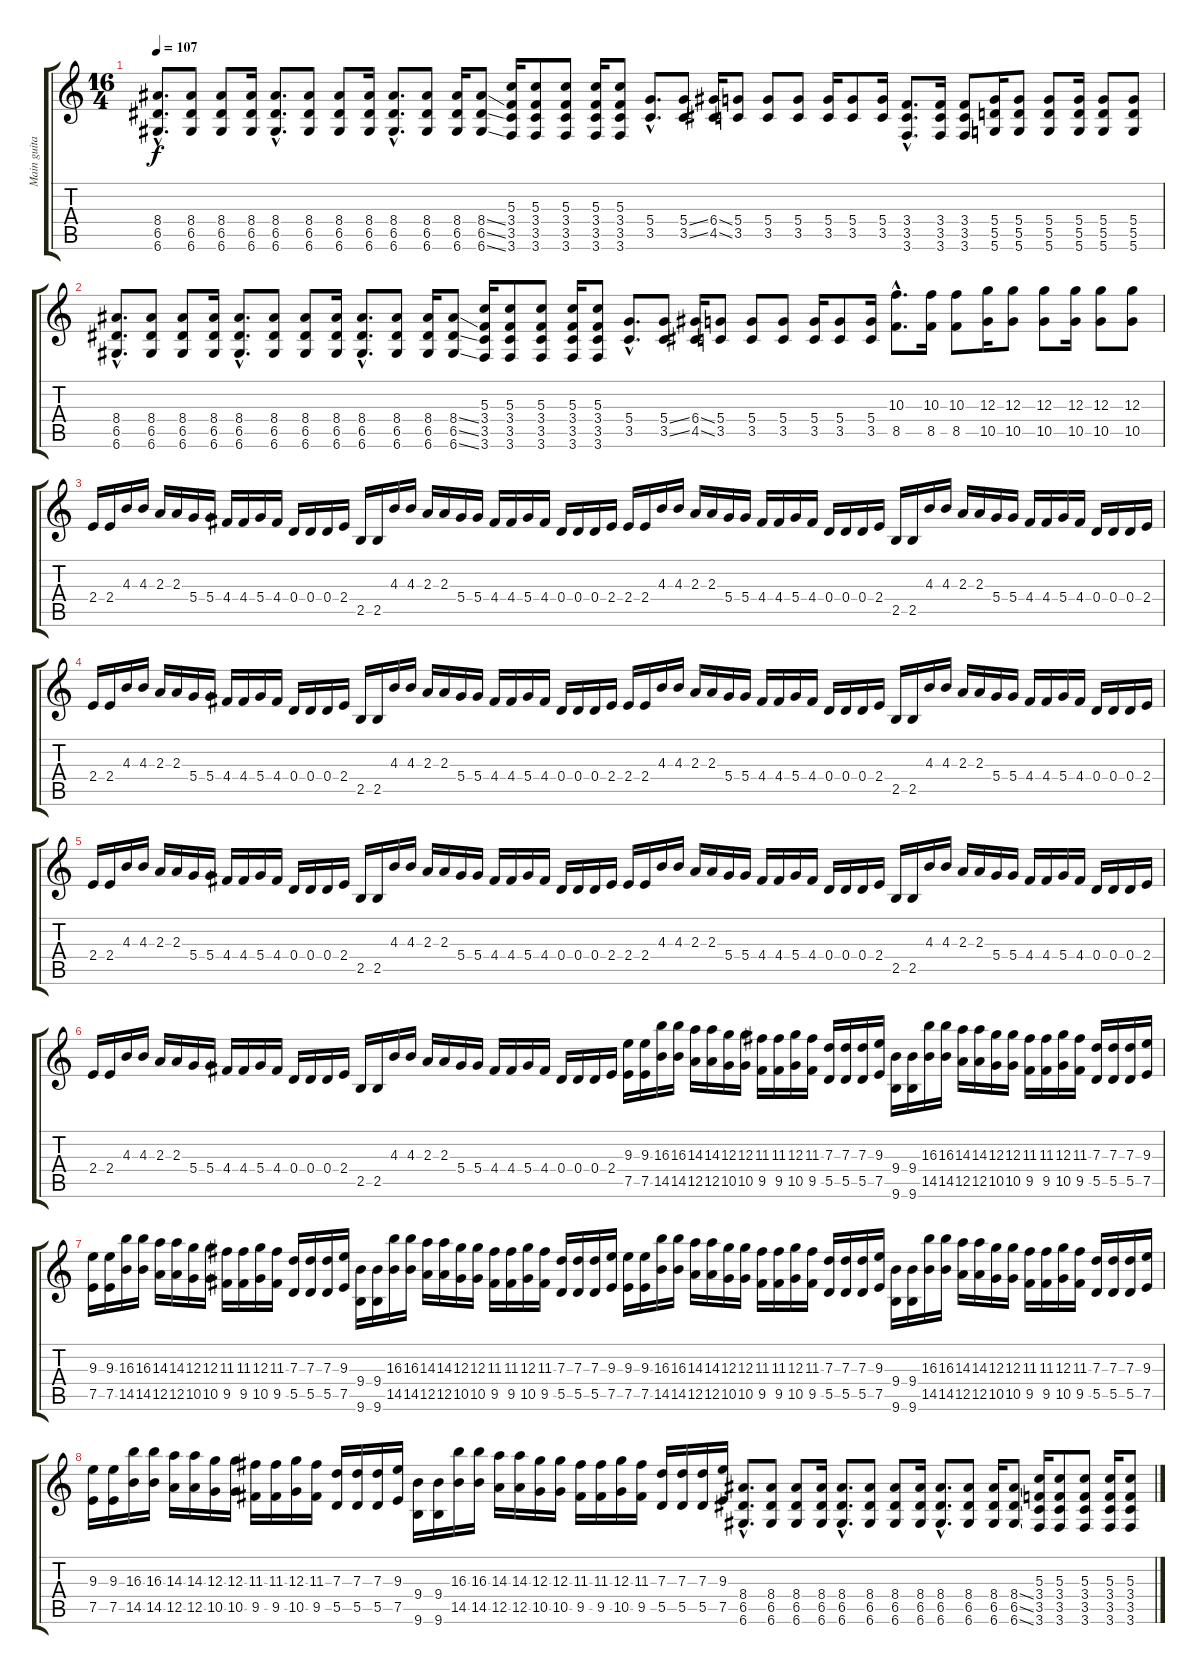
\track ("Main guitar" "Main guita") {instrument overdrivenguitar}
\staff {score tabs}
\tuning (E4 B3 G3 D3 A2 D2) {hide}
\ts (16 4)
\tempo 107
\clef g2
\ks c
(8.4{hac} 6.5{hac} 6.6{hac}).8{d dy f instrument overdrivenguitar} (8.4 6.5 6.6).8 (8.4 6.5 6.6).8 (8.4 6.5 6.6).16 (8.4{hac} 6.5{hac} 6.6{hac}).8{d} (8.4 6.5 6.6).8 (8.4 6.5 6.6).8 (8.4 6.5 6.6).16 (8.4{hac} 6.5{hac} 6.6{hac}).8{d} (8.4 6.5 6.6).8 (8.4 6.5 6.6).16 (8.4{ss} 6.5{ss} 6.6{ss}).8 (5.3 3.4 3.5 3.6).16 (5.3 3.4 3.5 3.6).8 (5.3 3.4 3.5 3.6).8 (5.3 3.4 3.5 3.6).16 (5.3 3.4 3.5 3.6).8 (5.4{hac} 3.5{hac}).8{d} (5.4{ss} 3.5{ss}).8 (6.4{ss} 4.5{ss}).16 (5.4 3.5).8 (5.4 3.5).8 (5.4 3.5).8 (5.4 3.5).16 (5.4 3.5).8 (5.4 3.5).16 (3.4{hac} 3.5{hac} 3.6{hac}).8{d} (3.4 3.5 3.6).16 (3.4 3.5 3.6).8 (5.4 5.5 5.6).16 (5.4 5.5 5.6).8 (5.4 5.5 5.6).8 (5.4 5.5 5.6).16 (5.4 5.5 5.6).8 (5.4 5.5 5.6).8 |
(8.4{hac} 6.5{hac} 6.6{hac}).8{d} (8.4 6.5 6.6).8 (8.4 6.5 6.6).8 (8.4 6.5 6.6).16 (8.4{hac} 6.5{hac} 6.6{hac}).8{d} (8.4 6.5 6.6).8 (8.4 6.5 6.6).8 (8.4 6.5 6.6).16 (8.4{hac} 6.5{hac} 6.6{hac}).8{d} (8.4 6.5 6.6).8 (8.4 6.5 6.6).16 (8.4{ss} 6.5{ss} 6.6{ss}).8 (5.3 3.4 3.5 3.6).16 (5.3 3.4 3.5 3.6).8 (5.3 3.4 3.5 3.6).8 (5.3 3.4 3.5 3.6).16 (5.3 3.4 3.5 3.6).8 (5.4{hac} 3.5{hac}).8{d} (5.4{ss} 3.5{ss}).8 (6.4{ss} 4.5{ss}).16 (5.4 3.5).8 (5.4 3.5).8 (5.4 3.5).8 (5.4 3.5).16 (5.4 3.5).8 (5.4 3.5).16 (10.3{hac} 8.5{hac}).8{d} (10.3 8.5).16 (10.3 8.5).8 (12.3 10.5).16 (12.3 10.5).8 (12.3 10.5).8 (12.3 10.5).16 (12.3 10.5).8 (12.3 10.5).8 |
2.4.16{volume 7 balance 4 instrument electricguitarmuted} 2.4.16 4.3.16 4.3.16 2.3.16 2.3.16 5.4.16 5.4.16 4.4.16 4.4.16 5.4.16 4.4.16 0.4.16 0.4.16 0.4.16 2.4.16 2.5.16 2.5.16 4.3.16 4.3.16 2.3.16 2.3.16 5.4.16 5.4.16 4.4.16 4.4.16 5.4.16 4.4.16 0.4.16 0.4.16 0.4.16 2.4.16 2.4.16 2.4.16 4.3.16 4.3.16 2.3.16 2.3.16 5.4.16 5.4.16 4.4.16 4.4.16 5.4.16 4.4.16 0.4.16 0.4.16 0.4.16 2.4.16 2.5.16 2.5.16 4.3.16 4.3.16 2.3.16 2.3.16 5.4.16 5.4.16 4.4.16 4.4.16 5.4.16 4.4.16 0.4.16 0.4.16 0.4.16 2.4.16 |
2.4.16{instrument electricguitarmuted} 2.4.16 4.3.16 4.3.16 2.3.16 2.3.16 5.4.16 5.4.16 4.4.16 4.4.16 5.4.16 4.4.16 0.4.16 0.4.16 0.4.16 2.4.16 2.5.16 2.5.16 4.3.16 4.3.16 2.3.16 2.3.16 5.4.16 5.4.16 4.4.16 4.4.16 5.4.16 4.4.16 0.4.16 0.4.16 0.4.16 2.4.16 2.4.16 2.4.16 4.3.16 4.3.16 2.3.16 2.3.16 5.4.16 5.4.16 4.4.16 4.4.16 5.4.16 4.4.16 0.4.16 0.4.16 0.4.16 2.4.16 2.5.16 2.5.16 4.3.16 4.3.16 2.3.16 2.3.16 5.4.16 5.4.16 4.4.16 4.4.16 5.4.16 4.4.16 0.4.16 0.4.16 0.4.16 2.4.16 |
2.4.16{instrument electricguitarmuted} 2.4.16 4.3.16 4.3.16 2.3.16 2.3.16 5.4.16 5.4.16 4.4.16 4.4.16 5.4.16 4.4.16 0.4.16 0.4.16 0.4.16 2.4.16 2.5.16 2.5.16 4.3.16 4.3.16 2.3.16 2.3.16 5.4.16 5.4.16 4.4.16 4.4.16 5.4.16 4.4.16 0.4.16 0.4.16 0.4.16 2.4.16 2.4.16 2.4.16 4.3.16 4.3.16 2.3.16 2.3.16 5.4.16 5.4.16 4.4.16 4.4.16 5.4.16 4.4.16 0.4.16 0.4.16 0.4.16 2.4.16 2.5.16 2.5.16 4.3.16 4.3.16 2.3.16 2.3.16 5.4.16 5.4.16 4.4.16 4.4.16 5.4.16 4.4.16 0.4.16 0.4.16 0.4.16 2.4.16 |
2.4.16{volume 7 instrument electricguitarmuted} 2.4.16 4.3.16 4.3.16 2.3.16 2.3.16 5.4.16 5.4.16 4.4.16 4.4.16 5.4.16 4.4.16 0.4.16 0.4.16 0.4.16 2.4.16 2.5.16 2.5.16 4.3.16 4.3.16 2.3.16 2.3.16 5.4.16 5.4.16 4.4.16 4.4.16 5.4.16 4.4.16 0.4.16 0.4.16 0.4.16 2.4.16 (9.3 7.5).16{volume 10 instrument overdrivenguitar} (9.3 7.5).16 (16.3 14.5).16 (16.3 14.5).16 (14.3 12.5).16 (14.3 12.5).16 (12.3 10.5).16 (12.3 10.5).16 (11.3 9.5).16 (11.3 9.5).16 (12.3 10.5).16 (11.3 9.5).16 (7.3 5.5).16 (7.3 5.5).16 (7.3 5.5).16 (9.3 7.5).16 (9.4 9.6).16 (9.4 9.6).16 (16.3 14.5).16 (16.3 14.5).16 (14.3 12.5).16 (14.3 12.5).16 (12.3 10.5).16 (12.3 10.5).16 (11.3 9.5).16 (11.3 9.5).16 (12.3 10.5).16 (11.3 9.5).16 (7.3 5.5).16 (7.3 5.5).16 (7.3 5.5).16 (9.3 7.5).16 |
(9.3 7.5).16 (9.3 7.5).16 (16.3 14.5).16 (16.3 14.5).16 (14.3 12.5).16 (14.3 12.5).16 (12.3 10.5).16 (12.3 10.5).16 (11.3 9.5).16 (11.3 9.5).16 (12.3 10.5).16 (11.3 9.5).16 (7.3 5.5).16 (7.3 5.5).16 (7.3 5.5).16 (9.3 7.5).16 (9.4 9.6).16 (9.4 9.6).16 (16.3 14.5).16 (16.3 14.5).16 (14.3 12.5).16 (14.3 12.5).16 (12.3 10.5).16 (12.3 10.5).16 (11.3 9.5).16 (11.3 9.5).16 (12.3 10.5).16 (11.3 9.5).16 (7.3 5.5).16 (7.3 5.5).16 (7.3 5.5).16 (9.3 7.5).16 (9.3 7.5).16 (9.3 7.5).16 (16.3 14.5).16 (16.3 14.5).16 (14.3 12.5).16 (14.3 12.5).16 (12.3 10.5).16 (12.3 10.5).16 (11.3 9.5).16 (11.3 9.5).16 (12.3 10.5).16 (11.3 9.5).16 (7.3 5.5).16 (7.3 5.5).16 (7.3 5.5).16 (9.3 7.5).16 (9.4 9.6).16 (9.4 9.6).16 (16.3 14.5).16 (16.3 14.5).16 (14.3 12.5).16 (14.3 12.5).16 (12.3 10.5).16 (12.3 10.5).16 (11.3 9.5).16 (11.3 9.5).16 (12.3 10.5).16 (11.3 9.5).16 (7.3 5.5).16 (7.3 5.5).16 (7.3 5.5).16 (9.3 7.5).16 |
(9.3 7.5).16 (9.3 7.5).16 (16.3 14.5).16 (16.3 14.5).16 (14.3 12.5).16 (14.3 12.5).16 (12.3 10.5).16 (12.3 10.5).16 (11.3 9.5).16 (11.3 9.5).16 (12.3 10.5).16 (11.3 9.5).16 (7.3 5.5).16 (7.3 5.5).16 (7.3 5.5).16 (9.3 7.5).16 (9.4 9.6).16 (9.4 9.6).16 (16.3 14.5).16 (16.3 14.5).16 (14.3 12.5).16 (14.3 12.5).16 (12.3 10.5).16 (12.3 10.5).16 (11.3 9.5).16 (11.3 9.5).16 (12.3 10.5).16 (11.3 9.5).16 (7.3 5.5).16 (7.3 5.5).16 (7.3 5.5).16 (9.3 7.5).16 (8.4{hac} 6.5{hac} 6.6{hac}).8{d} (8.4 6.5 6.6).8 (8.4 6.5 6.6).8 (8.4 6.5 6.6).16 (8.4{hac} 6.5{hac} 6.6{hac}).8{d} (8.4 6.5 6.6).8 (8.4 6.5 6.6).8 (8.4 6.5 6.6).16 (8.4{hac} 6.5{hac} 6.6{hac}).8{d} (8.4 6.5 6.6).8 (8.4 6.5 6.6).16 (8.4{ss} 6.5{ss} 6.6{ss}).8 (5.3 3.4 3.5 3.6).16 (5.3 3.4 3.5 3.6).8 (5.3 3.4 3.5 3.6).8 (5.3 3.4 3.5 3.6).16 (5.3 3.4 3.5 3.6).8
